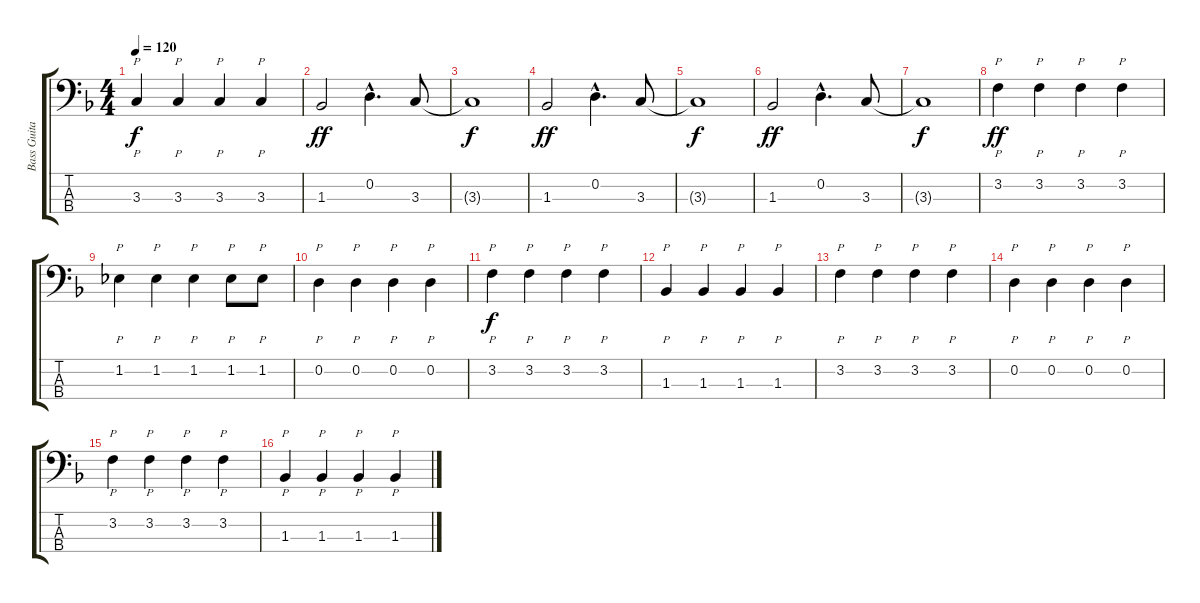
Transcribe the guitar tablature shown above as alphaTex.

\track ("Bass Guitar" "Bass Guita") {instrument electricbassfinger}
\staff {score tabs}
\tuning (G2 D2 A1 E1) {hide}
\ts (4 4)
\tempo 120
\clef f4
\ks f
3.3.4{p dy f} 3.3.4{p} 3.3.4{p} 3.3.4{p} |
1.3.2{dy ff} 0.2{hac}.4{d} 3.3.8 |
3.3{t}.1{dy f} |
1.3.2{dy ff} 0.2{hac}.4{d} 3.3.8 |
3.3{t}.1{dy f} |
1.3.2{dy ff} 0.2{hac}.4{d} 3.3.8 |
3.3{t}.1{dy f} |
3.2.4{p dy ff} 3.2.4{p} 3.2.4{p} 3.2.4{p} |
1.2.4{p} 1.2.4{p} 1.2.4{p} 1.2.8{p} 1.2.8{p} |
0.2.4{p} 0.2.4{p} 0.2.4{p} 0.2.4{p} |
3.2.4{p dy f} 3.2.4{p} 3.2.4{p} 3.2.4{p} |
1.3.4{p} 1.3.4{p} 1.3.4{p} 1.3.4{p} |
3.2.4{p} 3.2.4{p} 3.2.4{p} 3.2.4{p} |
0.2.4{p} 0.2.4{p} 0.2.4{p} 0.2.4{p} |
3.2.4{p} 3.2.4{p} 3.2.4{p} 3.2.4{p} |
1.3.4{p} 1.3.4{p} 1.3.4{p} 1.3.4{p}
